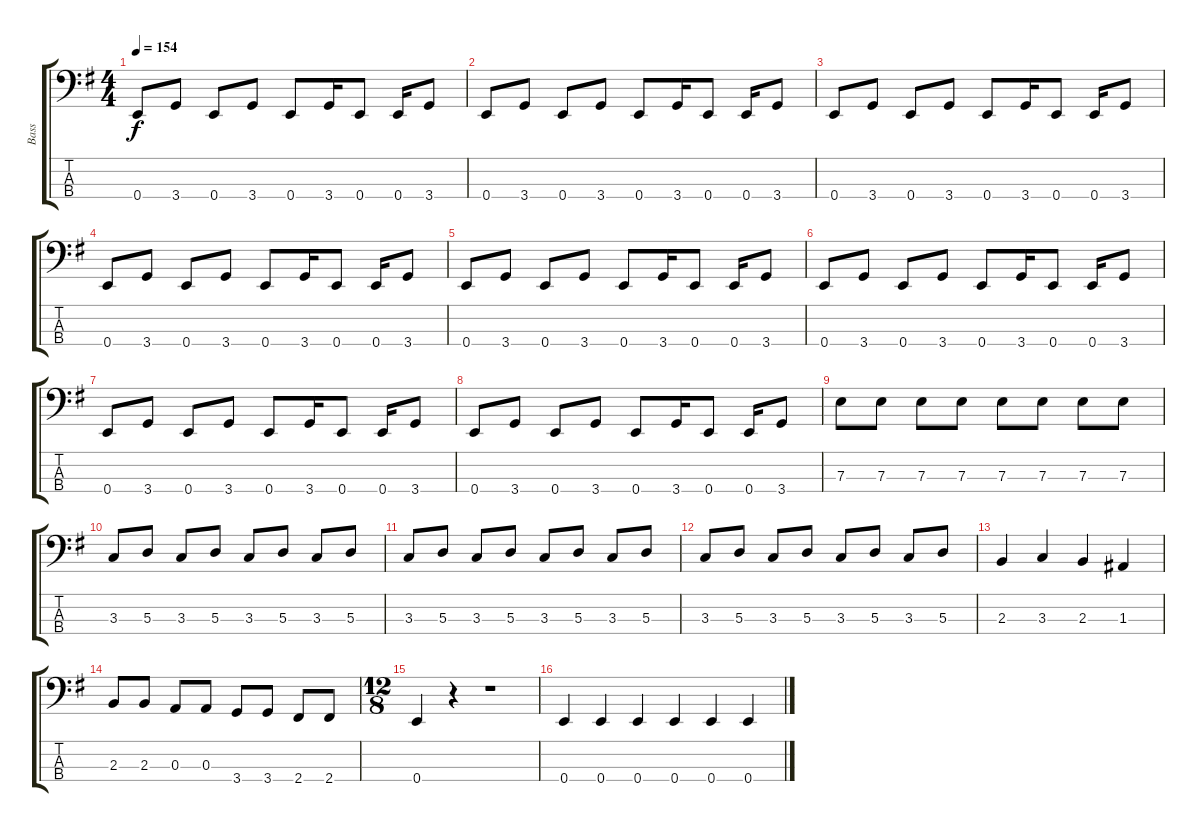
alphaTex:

\track ("Bass" "Bass") {instrument electricbassfinger}
\staff {score tabs}
\tuning (G2 D2 A1 E1) {hide}
\ts (4 4)
\tempo 154
\clef f4
\ks eminor
0.4.8{dy f} 3.4.8 0.4.8 3.4.8 0.4.8 3.4.16 0.4.8 0.4.16 3.4.8 |
0.4.8 3.4.8 0.4.8 3.4.8 0.4.8 3.4.16 0.4.8 0.4.16 3.4.8 |
0.4.8 3.4.8 0.4.8 3.4.8 0.4.8 3.4.16 0.4.8 0.4.16 3.4.8 |
0.4.8 3.4.8 0.4.8 3.4.8 0.4.8 3.4.16 0.4.8 0.4.16 3.4.8 |
0.4.8 3.4.8 0.4.8 3.4.8 0.4.8 3.4.16 0.4.8 0.4.16 3.4.8 |
0.4.8 3.4.8 0.4.8 3.4.8 0.4.8 3.4.16 0.4.8 0.4.16 3.4.8 |
0.4.8 3.4.8 0.4.8 3.4.8 0.4.8 3.4.16 0.4.8 0.4.16 3.4.8 |
0.4.8 3.4.8 0.4.8 3.4.8 0.4.8 3.4.16 0.4.8 0.4.16 3.4.8 |
7.3.8 7.3.8 7.3.8 7.3.8 7.3.8 7.3.8 7.3.8 7.3.8 |
3.3.8 5.3.8 3.3.8 5.3.8 3.3.8 5.3.8 3.3.8 5.3.8 |
3.3.8 5.3.8 3.3.8 5.3.8 3.3.8 5.3.8 3.3.8 5.3.8 |
3.3.8 5.3.8 3.3.8 5.3.8 3.3.8 5.3.8 3.3.8 5.3.8 |
2.3.4 3.3.4 2.3.4 1.3.4 |
2.3.8 2.3.8 0.3.8 0.3.8 3.4.8 3.4.8 2.4.8 2.4.8 |
\ts (12 8)
0.4.4 r.4 r.1 |
0.4.4 0.4.4 0.4.4 0.4.4 0.4.4 0.4.4
